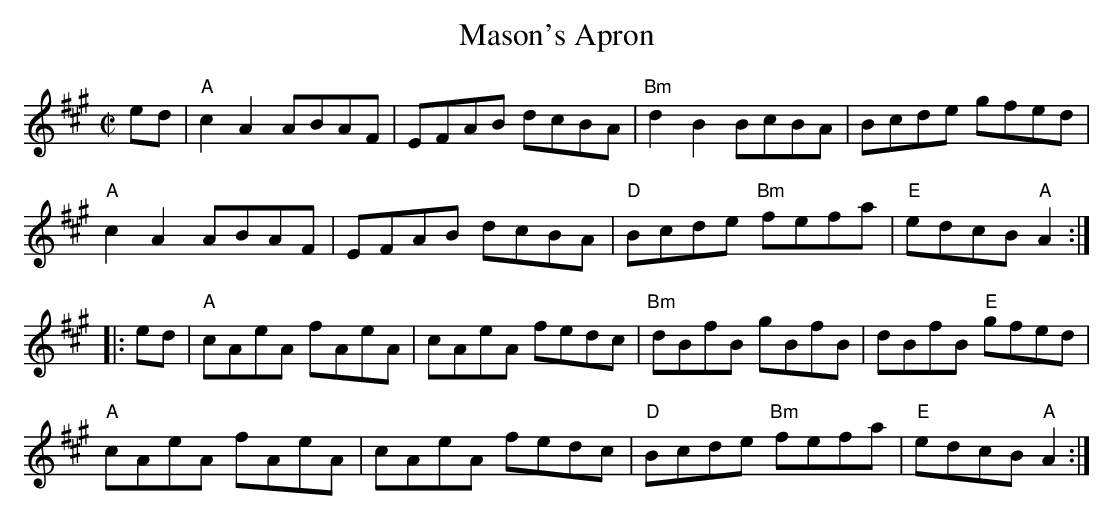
X:1
T: Mason's Apron
M: C|
K: A
ed |\
"A"c2A2 ABAF | EFAB dcBA | "Bm"d2B2 BcBA | Bcde gfed |
"A"c2A2 ABAF | EFAB dcBA | "D"Bcde "Bm"fefa | "E"edcB "A"A2 :|
|: ed |\
"A"cAeA fAeA | cAeA fedc | "Bm"dBfB gBfB | dBfB "E"gfed |
"A"cAeA fAeA | cAeA fedc | "D"Bcde "Bm"fefa | "E"edcB "A"A2 :|
